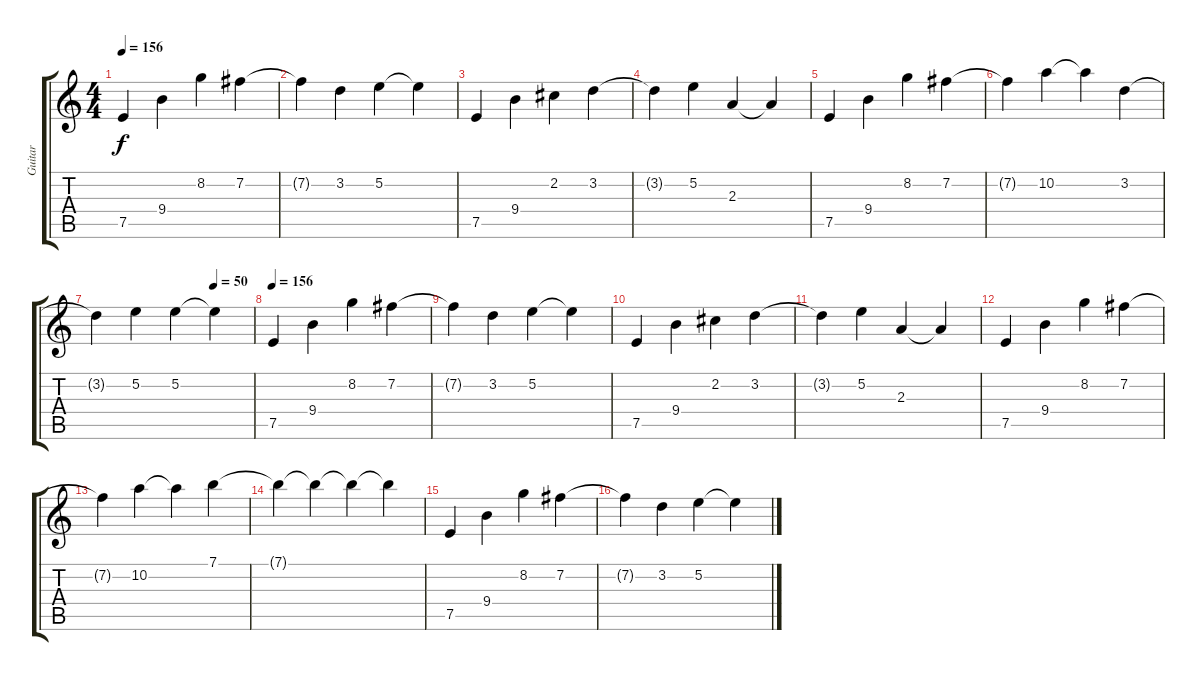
\track ("Guitar" "Guitar") {instrument electricguitarclean}
\staff {score tabs}
\tuning (E4 B3 G3 D3 A2 E2) {hide}
\ts (4 4)
\tempo 156
\clef g2
\ks c
7.5.4{dy f instrument electricguitarclean} 9.4.4 8.2.4 7.2.4 |
7.2{t}.4 3.2.4 5.2.4 5.2{t}.4 |
7.5.4 9.4.4 2.2.4 3.2.4 |
3.2{t}.4 5.2.4 2.3.4 2.3{t}.4 |
7.5.4 9.4.4 8.2.4 7.2.4 |
7.2{t}.4 10.2.4 10.2{t}.4 3.2.4 |
\tempo (50 0.75)
3.2{t}.4 5.2.4 5.2.4 5.2{t}.4 |
\tempo 156
7.5.4 9.4.4 8.2.4 7.2.4 |
7.2{t}.4 3.2.4 5.2.4 5.2{t}.4 |
7.5.4 9.4.4 2.2.4 3.2.4 |
3.2{t}.4 5.2.4 2.3.4 2.3{t}.4 |
7.5.4 9.4.4 8.2.4 7.2.4 |
7.2{t}.4 10.2.4 10.2{t}.4 7.1.4 |
7.1{t}.4 7.1{t}.4 7.1{t}.4 7.1{t}.4 |
7.5.4 9.4.4 8.2.4 7.2.4 |
7.2{t}.4 3.2.4 5.2.4 5.2{t}.4
